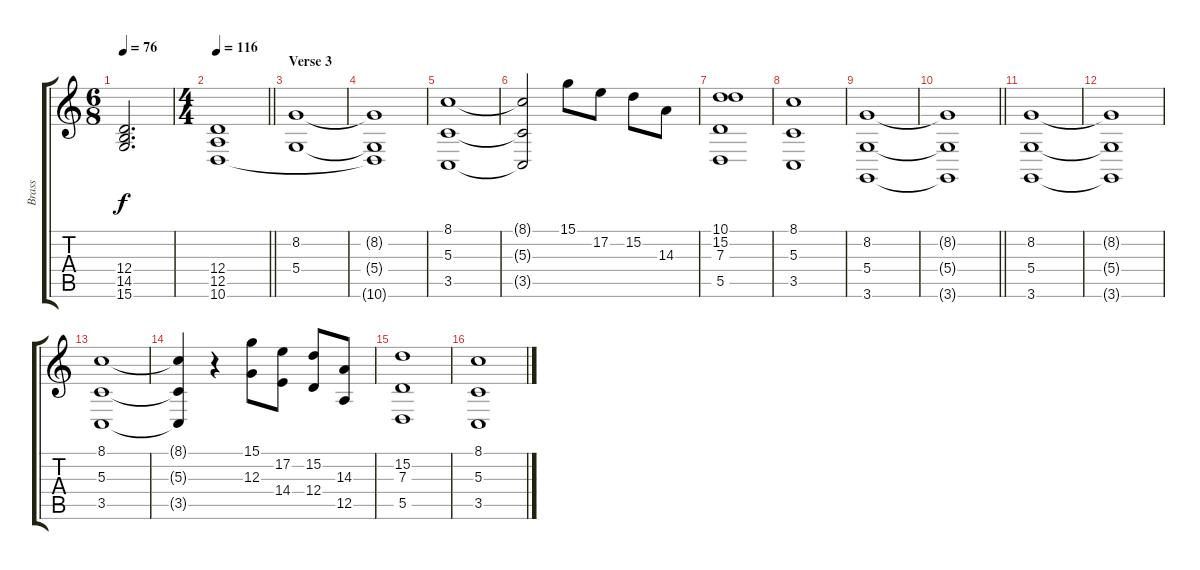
\track ("Brass" "Brass") {instrument choiraahs}
\staff {score tabs}
\tuning (E4 B3 G3 D3 A2 E2) {hide}
\ts (6 8)
\tempo 76
\clef g2
\ks c
(12.4 14.5 15.6).2{d dy f} |
\ts (4 4)
\tempo 116
\barLineRight lightlight
(12.4 12.5 10.6).1 |
\section ("" "Verse 3")
(8.2 5.4).1 |
(8.2{t} 5.4{t} 10.6{t}).1 |
(8.1 5.3 3.5).1 |
(8.1{t} 5.3{t} 3.5{t}).2 15.1.8 17.2.8 15.2.8 14.3.8 |
(10.1 15.2 7.3 5.5).1 |
(8.1 5.3 3.5).1 |
(8.2 5.4 3.6).1 |
\barLineRight lightlight
(8.2{t} 5.4{t} 3.6{t}).1 |
(8.2 5.4 3.6).1 |
(8.2{t} 5.4{t} 3.6{t}).1 |
(8.1 5.3 3.5).1 |
(8.1{t} 5.3{t} 3.5{t}).4 r.4 (15.1 12.3).8 (17.2 14.4).8 (15.2 12.4).8 (14.3 12.5).8 |
(15.2 7.3 5.5).1 |
(8.1 5.3 3.5).1
